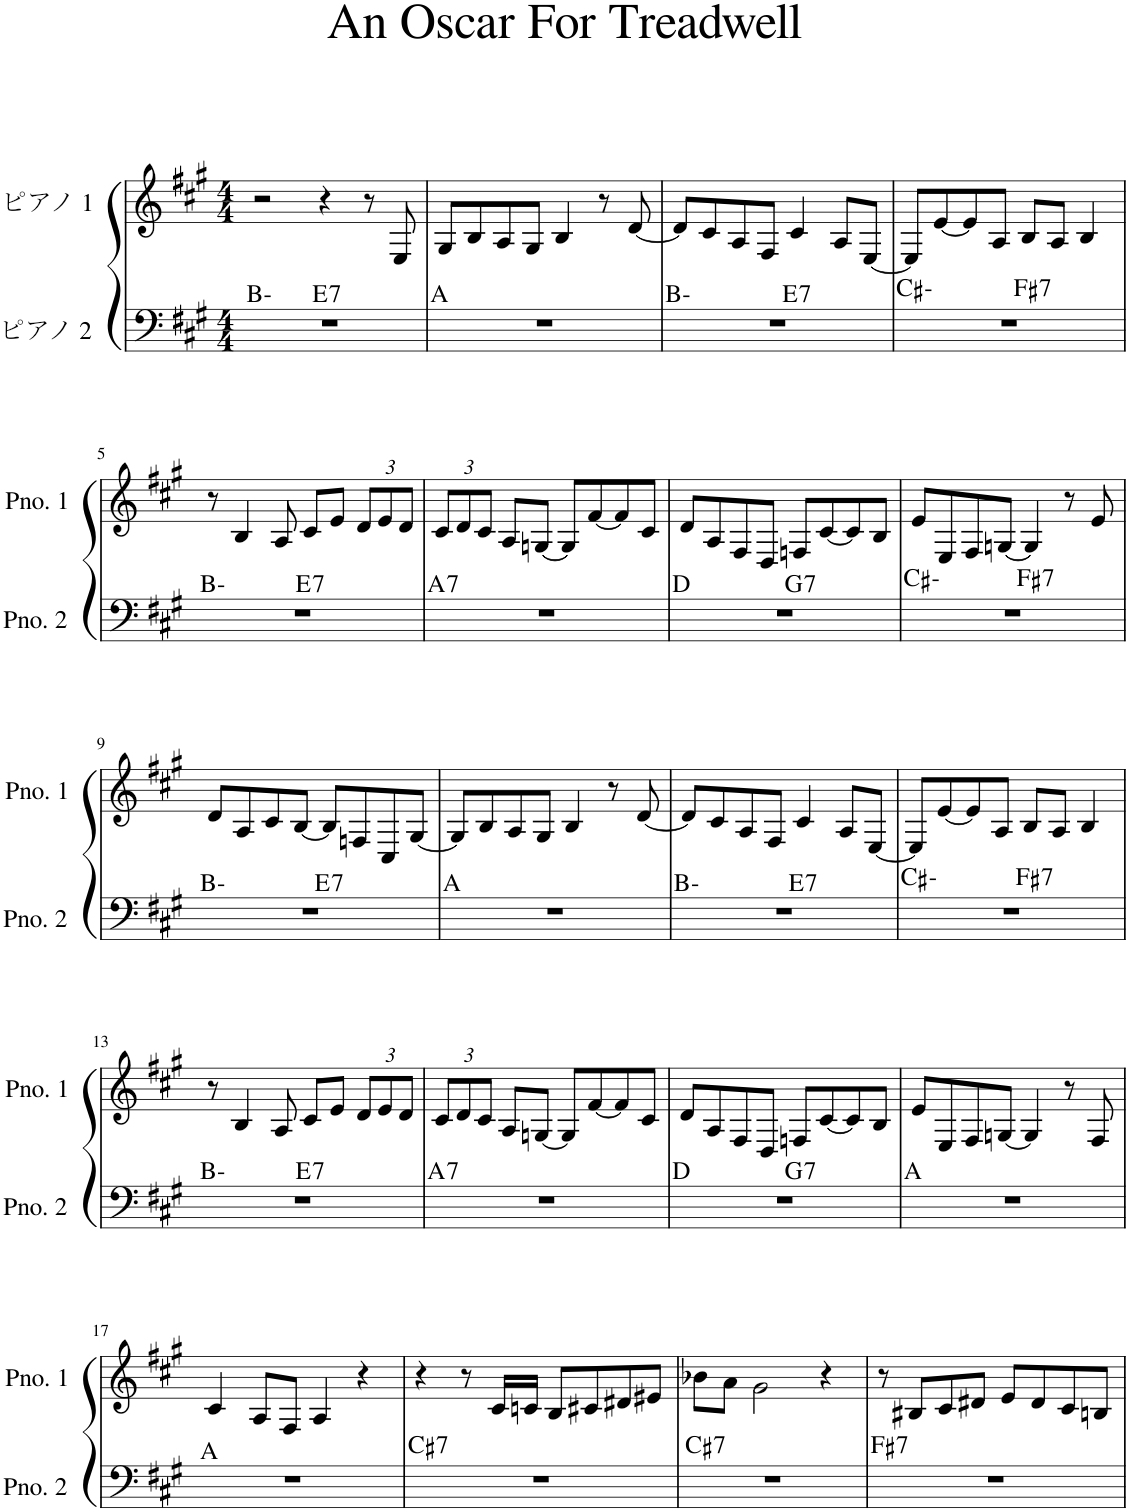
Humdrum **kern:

**kern	**harte	**kern
*part2	*part2	*part1
*staff2	*	*staff1
*I"ピアノ 2	*	*I"ピアノ 1
*clefF4	*	*clefG2
*k[f#c#g#]	*	*k[f#c#g#]
*M4/4	*	*M4/4
=1	=1	=1
*^	*	*
1r	2ryy	B:min	2r
!	!	!LO:H:kt=7	!
.	2ryy	E:7	4r
.	.	.	8r
.	.	.	8E/
*v	*v	*	*
=2	=2	=2
1r	A:maj	8G#/L
.	.	8B/
.	.	8A/
.	.	8G#/J
.	.	4B/
.	.	8r
.	.	[8d/
=3	=3	=3
*^	*	*
1r	2ryy	B:min	8d/L]
.	.	.	8c#/
.	.	.	8A/
.	.	.	8F#/J
!	!	!LO:H:kt=7	!
.	2ryy	E:7	4c#/
.	.	.	8A/L
.	.	.	[8E/J
=4	=4	=4	=4
1r	2ryy	C#:min	8E/L]
.	.	.	[8e/
.	.	.	8e/]
.	.	.	8A/J
!	!	!LO:H:kt=7	!
.	2ryy	F#:7	8B/L
.	.	.	8A/J
.	.	.	4B/
!!LO:LB:g=z
=5	=5	=5	=5
1r	2ryy	B:min	8r
.	.	.	4B/
.	.	.	8A/
!	!	!LO:H:kt=7	!
.	2ryy	E:7	8c#/L
.	.	.	8e/J
*	*	*	*Xbrackettup
.	.	.	12d/L
.	.	.	12e/
.	.	.	12d/J
=6	=6	=6	=6
!	!	!LO:H:kt=7	!
*v	*v	*	*
1r	A:7	12c#/L
.	.	12d/
.	.	12c#/J
.	.	8A/L
.	.	[8Gn/J
.	.	8G/L]
.	.	[8f#/
.	.	8f#/]
.	.	8c#/J
=7	=7	=7
*^	*	*
1r	2ryy	D:maj	8d/L
.	.	.	8A/
.	.	.	8F#/
.	.	.	8D/J
!	!	!LO:H:kt=7	!
.	2ryy	G:7	8Fn/L
.	.	.	[8c#/
.	.	.	8c#/]
.	.	.	8B/J
=8	=8	=8	=8
1r	2ryy	C#:min	8e/L
.	.	.	8E/
.	.	.	8F#/
.	.	.	[8Gn/J
!	!	!LO:H:kt=7	!
.	2ryy	F#:7	4G/]
.	.	.	8r
.	.	.	8e/
!!LO:LB:g=z
=9	=9	=9	=9
1r	2ryy	B:min	8d/L
.	.	.	8A/
.	.	.	8c#/
.	.	.	[8B/J
!	!	!LO:H:kt=7	!
.	2ryy	E:7	8B/L]
.	.	.	8Fn/
.	.	.	8C#/
.	.	.	[8G#/J
*v	*v	*	*
=10	=10	=10
1r	A:maj	8G#/L]
.	.	8B/
.	.	8A/
.	.	8G#/J
.	.	4B/
.	.	8r
.	.	[8d/
=11	=11	=11
*^	*	*
1r	2ryy	B:min	8d/L]
.	.	.	8c#/
.	.	.	8A/
.	.	.	8F#/J
!	!	!LO:H:kt=7	!
.	2ryy	E:7	4c#/
.	.	.	8A/L
.	.	.	[8E/J
=12	=12	=12	=12
1r	2ryy	C#:min	8E/L]
.	.	.	[8e/
.	.	.	8e/]
.	.	.	8A/J
!	!	!LO:H:kt=7	!
.	2ryy	F#:7	8B/L
.	.	.	8A/J
.	.	.	4B/
!!LO:LB:g=z
=13	=13	=13	=13
1r	2ryy	B:min	8r
.	.	.	4B/
.	.	.	8A/
!	!	!LO:H:kt=7	!
.	2ryy	E:7	8c#/L
.	.	.	8e/J
.	.	.	12d/L
.	.	.	12e/
.	.	.	12d/J
=14	=14	=14	=14
!	!	!LO:H:kt=7	!
*v	*v	*	*
1r	A:7	12c#/L
.	.	12d/
.	.	12c#/J
.	.	8A/L
.	.	[8Gn/J
.	.	8G/L]
.	.	[8f#/
.	.	8f#/]
.	.	8c#/J
=15	=15	=15
*^	*	*
1r	2ryy	D:maj	8d/L
.	.	.	8A/
.	.	.	8F#/
.	.	.	8D/J
!	!	!LO:H:kt=7	!
.	2ryy	G:7	8Fn/L
.	.	.	[8c#/
.	.	.	8c#/]
.	.	.	8B/J
*v	*v	*	*
=16	=16	=16
1r	A:maj	8e/L
.	.	8E/
.	.	8F#/
.	.	[8Gn/J
.	.	4G/]
.	.	8r
.	.	8F#/
!!LO:LB:g=z
=17	=17	=17
1r	A:maj	4c#/
.	.	8A/L
.	.	8F#/J
.	.	4A/
.	.	4r
=18	=18	=18
!	!LO:H:kt=7	!
1r	C#:7	4r
.	.	8r
.	.	16c#/LL
.	.	16cn/JJ
.	.	8B/L
.	.	8c#X/
.	.	8d#X/
.	.	8e#X/J
=19	=19	=19
!	!LO:H:kt=7	!
1r	C#:7	8b-X\L
.	.	8a\J
.	.	2g#\
.	.	4r
=20	=20	=20
!	!LO:H:kt=7	!
1r	F#:7	8r
.	.	8B#X/L
.	.	8c#/
.	.	8d#X/J
.	.	8e/L
.	.	8d#/
.	.	8c#/
.	.	8Bn/J
=	=	=
*-	*-	*-
